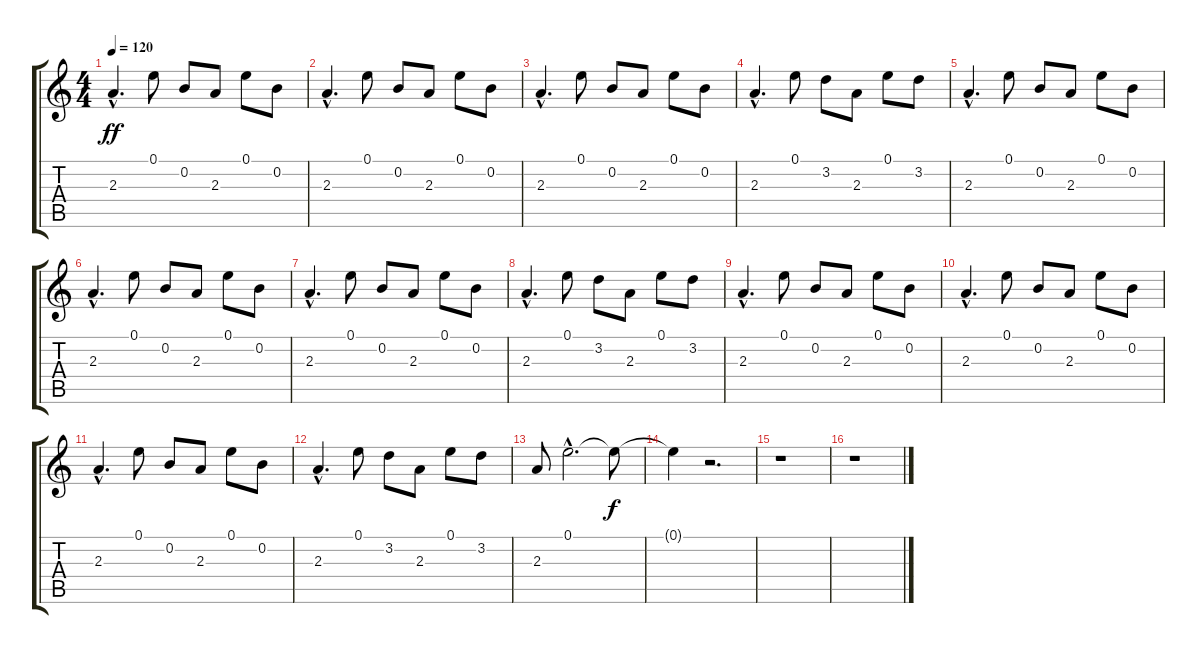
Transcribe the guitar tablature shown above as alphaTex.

\track "" {instrument electricguitarclean}
\staff {score tabs}
\tuning (E4 B3 G3 D3 A2 E2) {hide}
\ts (4 4)
\tempo 120
\clef g2
\ks c
2.3{hac}.4{d dy ff} 0.1.8 0.2.8 2.3.8 0.1.8 0.2.8 |
2.3{hac}.4{d} 0.1.8 0.2.8 2.3.8 0.1.8 0.2.8 |
2.3{hac}.4{d} 0.1.8 0.2.8 2.3.8 0.1.8 0.2.8 |
2.3{hac}.4{d} 0.1.8 3.2.8 2.3.8 0.1.8 3.2.8 |
2.3{hac}.4{d} 0.1.8 0.2.8 2.3.8 0.1.8 0.2.8 |
2.3{hac}.4{d} 0.1.8 0.2.8 2.3.8 0.1.8 0.2.8 |
2.3{hac}.4{d} 0.1.8 0.2.8 2.3.8 0.1.8 0.2.8 |
2.3{hac}.4{d} 0.1.8 3.2.8 2.3.8 0.1.8 3.2.8 |
2.3{hac}.4{d} 0.1.8 0.2.8 2.3.8 0.1.8 0.2.8 |
2.3{hac}.4{d} 0.1.8 0.2.8 2.3.8 0.1.8 0.2.8 |
2.3{hac}.4{d} 0.1.8 0.2.8 2.3.8 0.1.8 0.2.8 |
2.3{hac}.4{d} 0.1.8 3.2.8 2.3.8 0.1.8 3.2.8 |
2.3.8 0.1{hac}.2{d} 0.1{t}.8{dy f} |
0.1{t}.4 r.2{d} |
r.1 |
r.1
